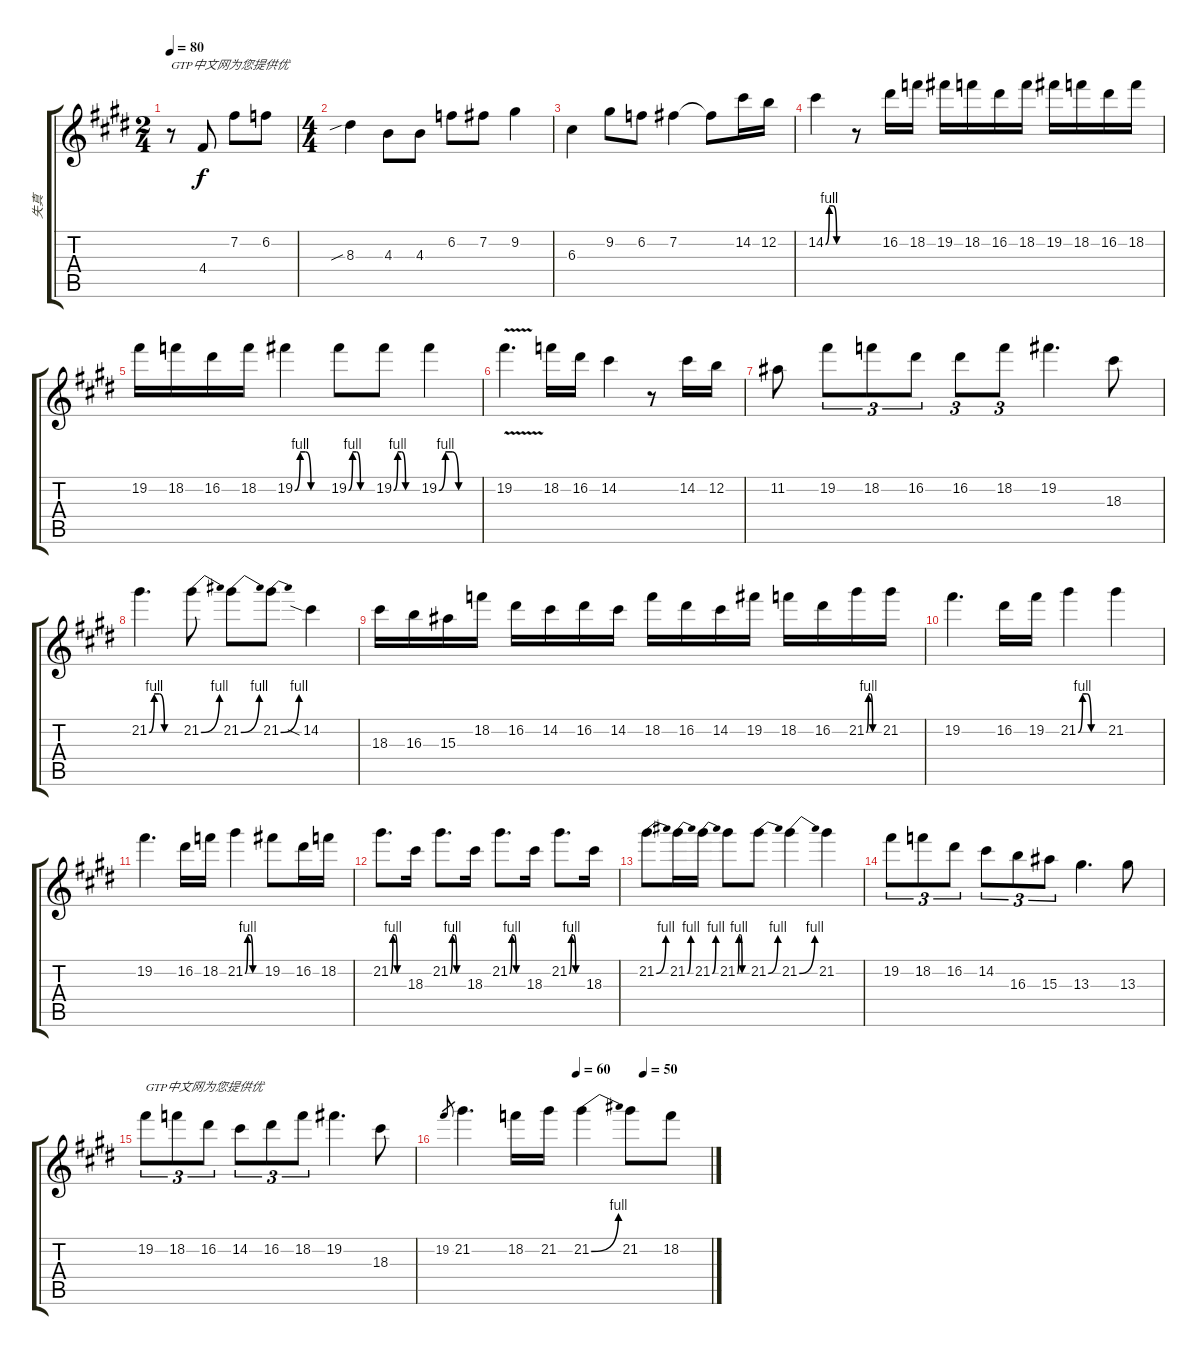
\track ("失真" "失真") {instrument electricguitarjazz}
\staff {score tabs}
\tuning (E4 B3 G3 D3 A2 E2) {hide}
\ts (2 4)
\tempo 80
\clef g2
\ks c#minor
r.8{txt "GTP中文网为您提供优" dy f} 4.4.8{volume 15} 7.2.8 6.2.8 |
\ts (4 4)
8.3{sib}.4 4.3.8 4.3.8 6.2.8 7.2.8 9.2.4 |
6.3.4 9.2.8 6.2.8 7.2.4 7.2{t}.8 14.2.16 12.2.16 |
14.2{be (custom 0 0 10 4 20 4 30 0 60 0)}.4 r.8 16.2.16 18.2.16 19.2.16 18.2.16 16.2.16 18.2.16 19.2.16 18.2.16 16.2.16 18.2.16 |
19.2.16 18.2.16 16.2.16 18.2.16 19.2{be (custom 0 0 10 4 20 4 30 0 60 0)}.4 19.2{be (custom 0 0 10 4 20 4 30 0 60 0)}.8 19.2{be (custom 0 0 10 4 20 4 30 0 60 0)}.8 19.2{be (custom 0 0 10 4 20 4 30 0 60 0)}.4 |
19.2{v}.4{d} 18.2.16 16.2.16 14.2.4 r.8 14.2.16 12.2.16 |
11.2.8 19.2.8{tu (3 2)} 18.2.8{tu (3 2)} 16.2.8{tu (3 2)} 16.2.8{tu (3 2)} 18.2.8{tu (3 2)} 19.2.4{d} 18.3.8 |
21.2{be (custom 0 0 10 4 20 4 30 0 60 0)}.4{d} 21.2{be (bend 0 0 60 4)}.8 21.2{be (bend 0 0 60 4)}.8 21.2{be (bend 0 0 60 4)}.8 14.2{sia}.4 |
18.3.16 16.3.16 15.3.16 18.2.16 16.2.16 14.2.16 16.2.16 14.2.16 18.2.16 16.2.16 14.2.16 19.2.16 18.2.16 16.2.16 21.2{be (custom 0 0 10 4 20 4 30 0 60 0)}.16 21.2.16 |
19.2.4{d} 16.2.16 19.2.16 21.2{be (custom 0 0 10 4 20 4 30 0 60 0)}.4 21.2.4 |
19.2.4{d} 16.2.16 18.2.16 21.2{be (custom 0 0 10 4 20 4 30 0 60 0)}.4 19.2.8 16.2.16 18.2.16 |
21.2{be (custom 0 0 10 4 20 4 30 0 60 0)}.8{d} 18.3.16 21.2{be (custom 0 0 10 4 20 4 30 0 60 0)}.8{d} 18.3.16 21.2{be (custom 0 0 10 4 20 4 30 0 60 0)}.8{d} 18.3.16 21.2{be (custom 0 0 10 4 20 4 30 0 60 0)}.8{d} 18.3.16 |
21.2{be (bend 0 0 60 4)}.8 21.2{be (bend 0 0 60 4)}.16 21.2{be (bend 0 0 60 4)}.16 21.2{be (custom 0 0 10 4 20 4 30 0 60 0)}.8 21.2{be (bend 0 0 60 4)}.8 21.2{be (bend 0 0 60 4)}.4 21.2.4 |
19.2.8{tu (3 2)} 18.2.8{tu (3 2)} 16.2.8{tu (3 2)} 14.2.8{tu (3 2)} 16.3.8{tu (3 2)} 15.3.8{tu (3 2)} 13.3.4{d} 13.3.8 |
19.2.8{tu (3 2) txt "GTP中文网为您提供优"} 18.2.8{tu (3 2)} 16.2.8{tu (3 2)} 14.2.8{tu (3 2)} 16.2.8{tu (3 2)} 18.2.8{tu (3 2)} 19.2.4{d} 18.3.8 |
\tempo (60 0.5)
\tempo (50 0.75)
19.2.8{gr} 21.2.4{d} 18.2.16 21.2.16 21.2{be (bend 0 0 60 4)}.4 21.2.8 18.2.8
